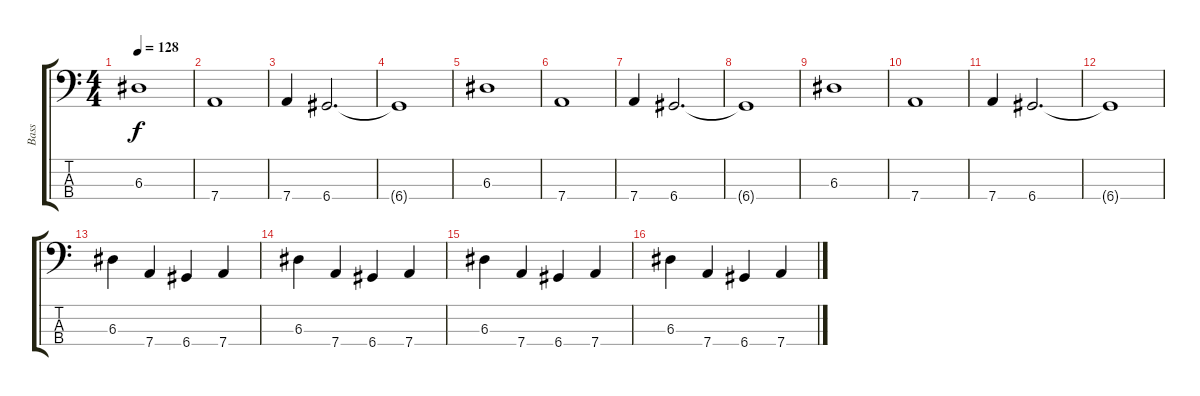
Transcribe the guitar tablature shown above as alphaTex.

\track ("Bass" "Bass") {instrument electricbasspick}
\staff {score tabs}
\tuning (G2 D2 A1 D1) {hide}
\ts (4 4)
\tempo 128
\clef f4
\ks c
6.3.1{dy f} |
7.4.1 |
7.4.4 6.4.2{d} |
6.4{t}.1 |
6.3.1 |
7.4.1 |
7.4.4 6.4.2{d} |
6.4{t}.1 |
6.3.1 |
7.4.1 |
7.4.4 6.4.2{d} |
6.4{t}.1 |
6.3.4 7.4.4 6.4.4 7.4.4 |
6.3.4 7.4.4 6.4.4 7.4.4 |
6.3.4 7.4.4 6.4.4 7.4.4 |
6.3.4 7.4.4 6.4.4 7.4.4
